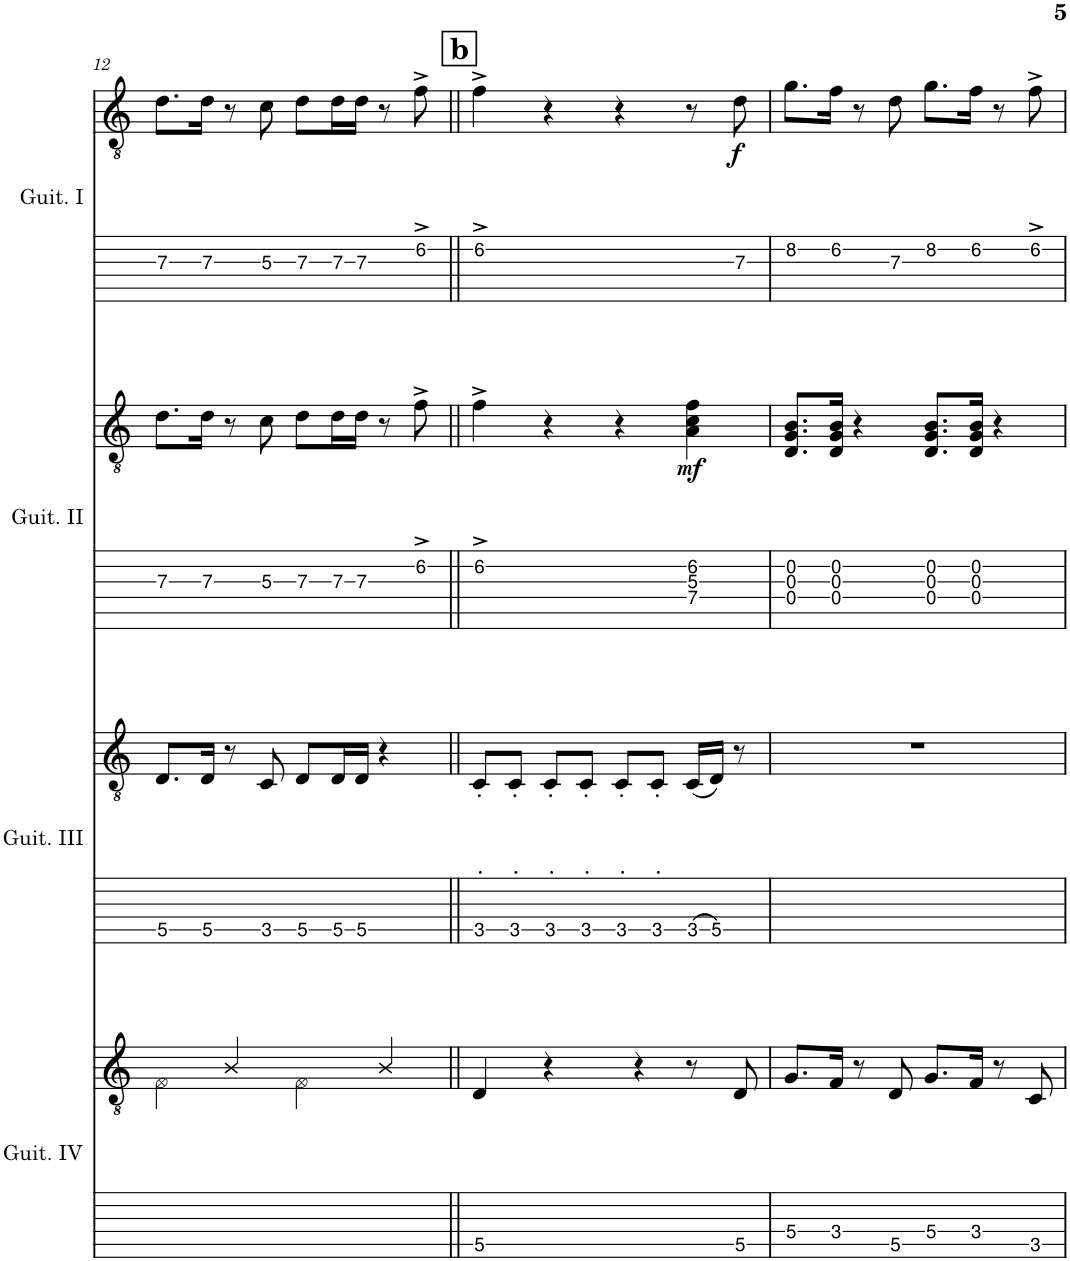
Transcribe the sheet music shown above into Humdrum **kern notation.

**kern	**kern	**kern	**kern	**kern	**kern	**dynam	**kern	**kern	**dynam
*part4	*part4	*part3	*part3	*part2	*part2	*part2	*part1	*part1	*part1
*staff8	*staff7	*staff6	*staff5	*staff4	*staff3	*staff3/4	*staff2	*staff1	*staff1/2
*I"Guitarra IV	*	*I"Guitarra III	*	*I"Guitarra II	*	*	*I"Guitarra I	*	*
*I'Guit. IV	*	*I'Guit. III	*	*I'Guit. II	*	*	*I'Guit. I	*	*
!!LO:PB:g=z
*	*clefGv2	*	*clefGv2	*	*clefGv2	*	*	*clefGv2	*
*k[]	*k[]	*k[]	*k[]	*k[]	*k[]	*	*k[]	*k[]	*
*M4/4	*M4/4	*M4/4	*M4/4	*M4/4	*M4/4	*	*M4/4	*M4/4	*
=12	=12	=12	=12	=12	=12	=12	=12	=12	=12
4F	4F\	8.DL	8.D/L	8.dL	8.d\L	.	8.dL	8.d\L	.
.	.	16DJk	16D/Jk	16dJk	16d\Jk	.	16dJk	16d\Jk	.
4B	4B/	8r	8r	8r	8r	.	8r	8r	.
.	.	8C	8C/	8c	8c\	.	8c	8c\	.
4F	4F\	8DL	8D/L	8dL	8d\L	.	8dL	8d\L	.
.	.	16DL	16D/L	16dL	16d\L	.	16dL	16d\L	.
.	.	16DJJ	16D/JJ	16dJJ	16d\JJ	.	16dJJ	16d\JJ	.
4B	4B/	4r	4r	8r	8r	.	8r	8r	.
.	.	.	.	8f^	8f^\	.	8f^	8f^\	.
=13||	=13||	=13||	=13||	=13||	=13||	=13||	=13||	=13||	=13||
4D	4D/	8C'L	8C'/L	4f^	4f^\	.	4f^	4f^\	.
.	.	8C'J	8C'/J	.	.	.	.	.	.
4r	4r	8C'L	8C'/L	4r	4r	.	4r	4r	.
.	.	8C'J	8C'/J	.	.	.	.	.	.
4r	4r	8C'L	8C'/L	4r	4r	.	4r	4r	.
.	.	8C'J	8C'/J	.	.	.	.	.	.
!	!	!	!	!	!	!LO:DY:b	!	!	!
8r	8r	16CLL	(16C/LL	4A 4c 4f	4A\ 4c\ 4f\	mf	8r	8r	.
.	.	16DJJ	16D/JJ)	.	.	.	.	.	.
!	!	!	!	!	!	!	!	!	!LO:DY:b
8D	8D/	8r	8r	.	.	.	8d	8d\	f
=14	=14	=14	=14	=14	=14	=14	=14	=14	=14
8.GL	8.G/L	1r	1r	8.D\ 8.G\ 8.B\L	8.D/ 8.G/ 8.B/L	.	8.gL	8.g\L	.
16FJk	16F/Jk	.	.	16D\ 16G\ 16B\Jk	16D/ 16G/ 16B/Jk	.	16fJk	16f\Jk	.
8r	8r	.	.	4r	4r	.	8r	8r	.
8D	8D/	.	.	.	.	.	8d	8d\	.
8.GL	8.G/L	.	.	8.D\ 8.G\ 8.B\L	8.D/ 8.G/ 8.B/L	.	8.gL	8.g\L	.
16FJk	16F/Jk	.	.	16D\ 16G\ 16B\Jk	16D/ 16G/ 16B/Jk	.	16fJk	16f\Jk	.
8r	8r	.	.	4r	4r	.	8r	8r	.
8C	8C/	.	.	.	.	.	8f^	8f^\	.
=	=	=	=	=	=	=	=	=	=
*-	*-	*-	*-	*-	*-	*-	*-	*-	*-
